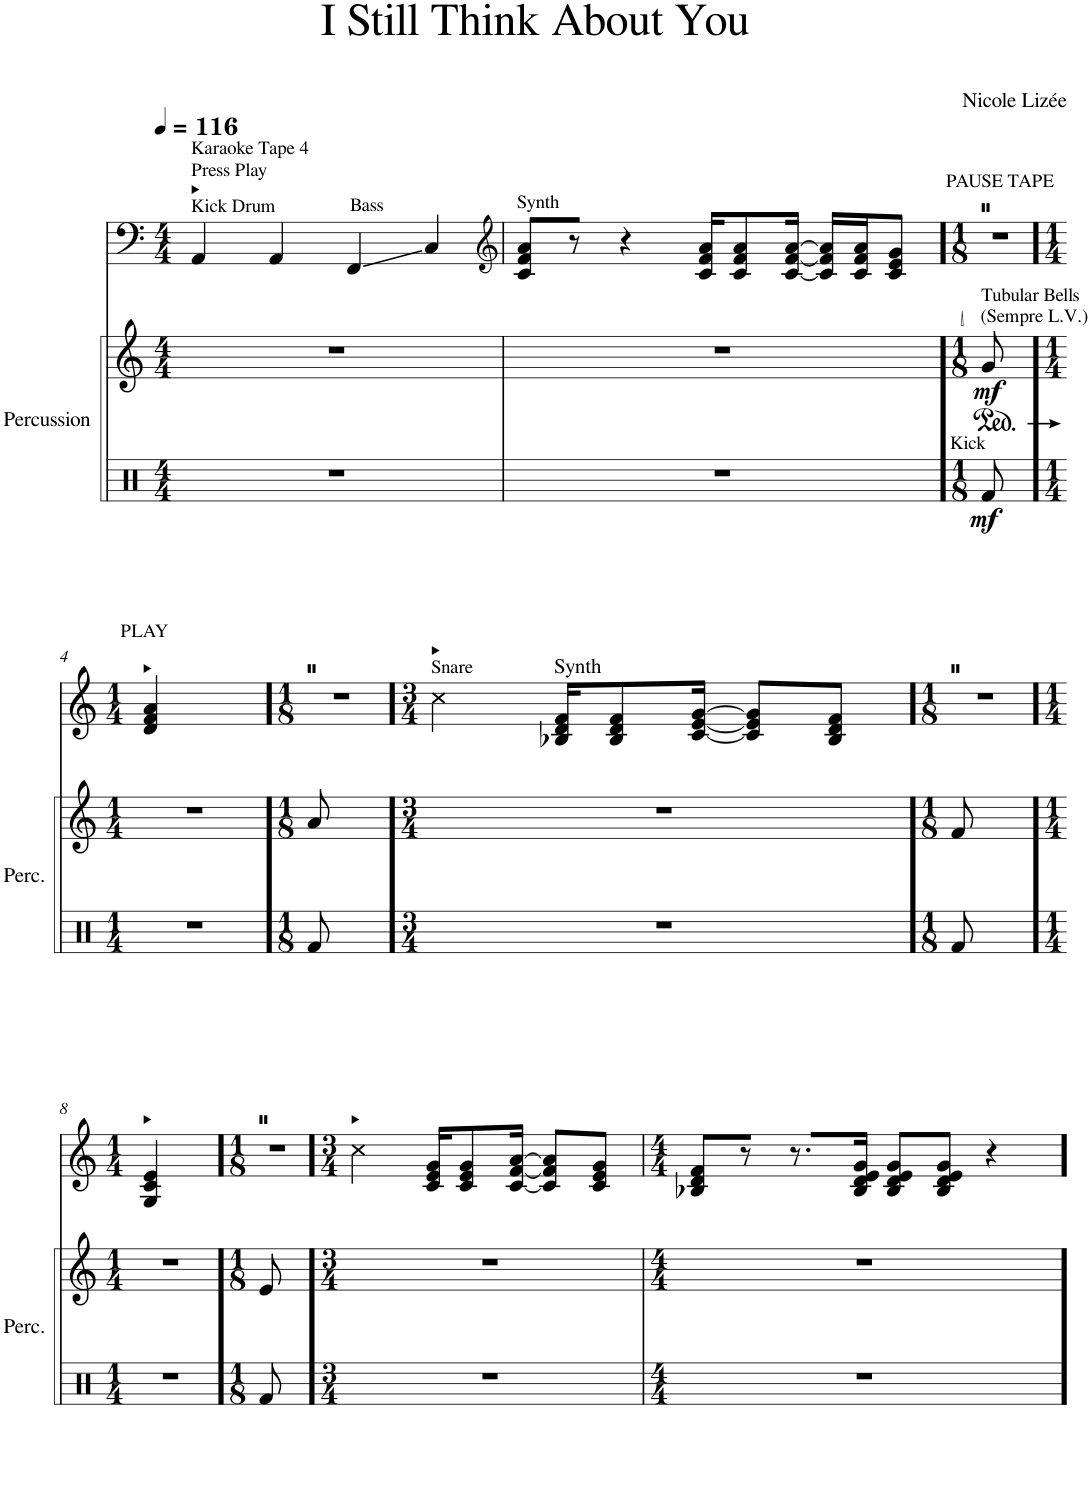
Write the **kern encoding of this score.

**kern	**kern	**dynam	**kern
*part2	*part2	*part2	*part1
*staff3	*staff2	*staff2/3	*staff1
*I"Percussion	*	*	*I"Piano
*I'Perc.	*	*	*I'Pno
*clefX	*clefG2	*	*clefF4
*k[]	*k[]	*	*k[]
*M4/4	*M4/4	*	*M4/4
*MM116	*MM116	*	*MM116
=1	=1	=1	=1
!	!	!	!LO:TX:a:t=Kick Drum
!	!	!	!LO:TX:a:t=Press Play
!	!	!	!LO:TX:a:t=Karaoke Tape 4
1r	1r	.	4AA/
.	.	.	4AA/
!	!	!	!LO:TX:a:t=Bass
.	.	.	4FF/
.	.	.	4C/
=2	=2	=2	=2
*	*	*	*clefG2
!	!	!	!LO:TX:a:t=Synth
1r	1r	.	8c/ 8f/ 8a/L
.	.	.	8r
.	.	.	4r
.	.	.	16c/ 16f/ 16a/KL
.	.	.	8c/ 8f/ 8a/
.	.	.	[16c/ [16f/ [16a/Jk
.	.	.	16c/] 16f/] 16a/]LL
.	.	.	16c/ 16f/ 16a/J
.	.	.	8c/ 8e/ 8g/J
=3!	=3!	=3!	=3!
*M1/8	*M1/8	*	*M1/8
!	!	!	!LO:TX:a:t=PAUSE TAPE
!	!LO:TX:a:t=Tubular Bells	!	!
!	!LO:TX:a:t=(Sempre L.V.)	!	!
!LO:TX:a:t=Kick	!	!	!
!	!	!LO:DY:b=2	!
!	!	!LO:DY:n=1:b	!
8f/	8g/	mf mf	8r
!!LO:LB:g=z
=4!	=4!	=4!	=4!
*M1/4	*M1/4	*	*M1/4
!	!	!	!LO:TX:a:t=PLAY
4r	4r	.	4d/ 4f/ 4a/
=5!	=5!	=5!	=5!
*M1/8	*M1/8	*	*M1/8
8f/	8a/	.	8r
=6!	=6!	=6!	=6!
*M3/4	*M3/4	*	*M3/4
!	!	!	!LO:TX:a:t=Snare
2.r	2.r	.	4cc\
!	!	!	!LO:TX:a:t=Synth
.	.	.	16B-X/ 16d/ 16f/KL
.	.	.	8B-/ 8d/ 8f/
.	.	.	[16c/ [16e/ [16g/Jk
.	.	.	8c/] 8e/] 8g/]L
.	.	.	8B-/ 8d/ 8f/J
=7!	=7!	=7!	=7!
*M1/8	*M1/8	*	*M1/8
8f/	8f/	.	8r
!!LO:LB:g=z
=8!	=8!	=8!	=8!
*M1/4	*M1/4	*	*M1/4
4r	4r	.	4G/ 4c/ 4e/
=9!	=9!	=9!	=9!
*M1/8	*M1/8	*	*M1/8
8f/	8e/	.	8r
=10!	=10!	=10!	=10!
*M3/4	*M3/4	*	*M3/4
2.r	2.r	.	4cc\
.	.	.	16c/ 16e/ 16g/KL
.	.	.	8c/ 8e/ 8g/
.	.	.	[16c/ [16f/ [16a/Jk
.	.	.	8c/] 8f/] 8a/]L
.	.	.	8c/ 8e/ 8g/J
=11	=11	=11	=11
*M4/4	*M4/4	*	*M4/4
1r	1r	.	8B-X/ 8d/ 8f/L
.	.	.	8r
.	.	.	8.r
.	.	.	16B-/ 16d/ 16e/ 16g/Jk
.	.	.	8B-/ 8d/ 8e/ 8g/L
.	.	.	8B-/ 8d/ 8e/ 8g/J
.	.	.	4r
=!	=!	=!	=!
*-	*-	*-	*-
